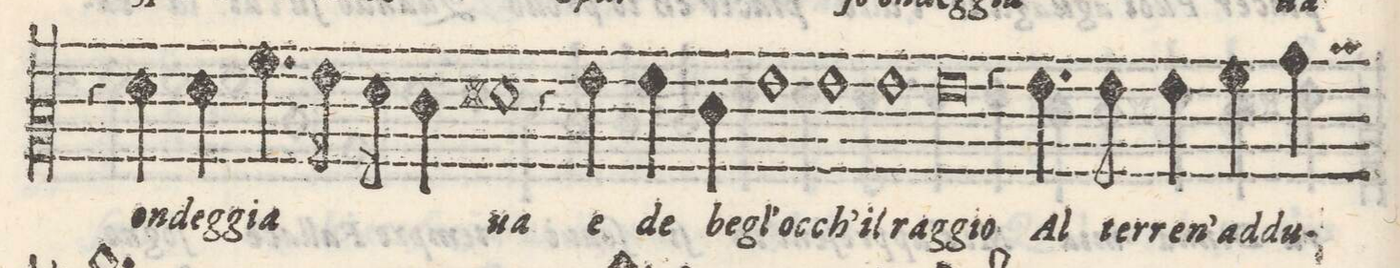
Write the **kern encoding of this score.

**kern	**text
*I"ALTO	*
*clefC2	*
*k[]	*
*met(C)	*
*M2/1	*
4r	.
4fny\	on-
=8-	=8-
4f\	-de-
4.a\	-gia-
16g\	.
16f\	.
4e\	.
1f#X	-ua
=9-	=9-
4r	.
4g\	e
4g\	de
4e\	be-
1g	-gl`oc-
=10-	=10-
1g	-ch`il
1g	rag-
=11-	=11-
0g	-gio
=12-	=12-
4r	.
4.g\	Al
8g\	ter-
4g\	-ren-
4a\	-`ad
4b\	duc-
*-	*-
